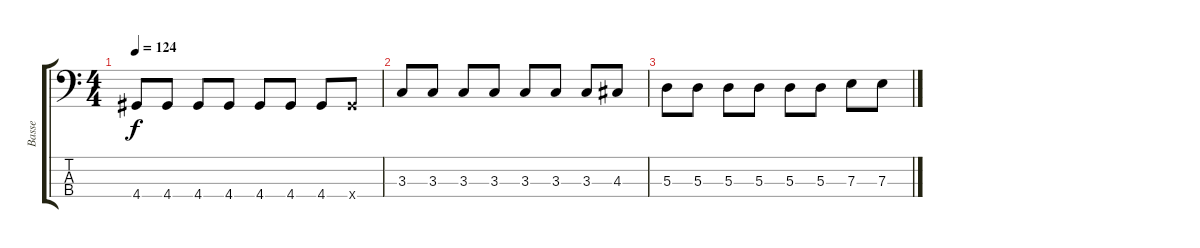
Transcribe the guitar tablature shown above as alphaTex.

\track ("Basse" "Basse") {instrument electricbassfinger}
\staff {score tabs}
\tuning (G2 D2 A1 E1) {hide}
\ts (4 4)
\tempo 124
\clef f4
\ks c
4.4.8{dy f} 4.4.8 4.4.8 4.4.8 4.4.8 4.4.8 4.4.8 4.4{x}.8 |
3.3.8 3.3.8 3.3.8 3.3.8 3.3.8 3.3.8 3.3.8 4.3.8 |
5.3.8 5.3.8 5.3.8 5.3.8 5.3.8 5.3.8 7.3.8 7.3.8
